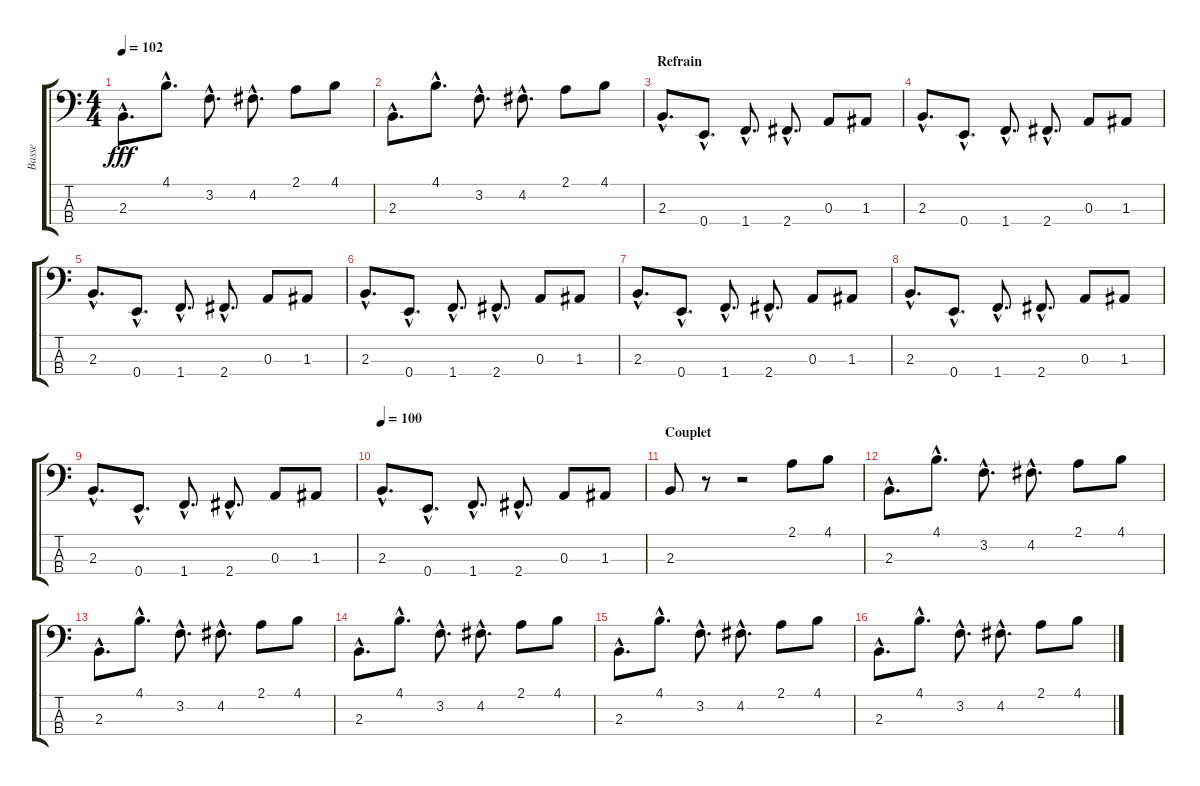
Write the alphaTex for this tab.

\track ("Basse" "Basse") {instrument electricbassfinger}
\staff {score tabs}
\tuning (G2 D2 A1 E1) {hide}
\ts (4 4)
\tempo 102
\clef f4
\ks c
2.3{hac}.8{d dy fff} 4.1{hac}.8{d} 3.2{hac}.8{d} 4.2{hac}.8{d} 2.1.8 4.1.8 |
2.3{hac}.8{d} 4.1{hac}.8{d} 3.2{hac}.8{d} 4.2{hac}.8{d} 2.1.8 4.1.8 |
\section ("" "Refrain")
2.3{hac}.8{d} 0.4{hac}.8{d} 1.4{hac}.8{d} 2.4{hac}.8{d} 0.3.8 1.3.8 |
2.3{hac}.8{d} 0.4{hac}.8{d} 1.4{hac}.8{d} 2.4{hac}.8{d} 0.3.8 1.3.8 |
2.3{hac}.8{d} 0.4{hac}.8{d} 1.4{hac}.8{d} 2.4{hac}.8{d} 0.3.8 1.3.8 |
2.3{hac}.8{d} 0.4{hac}.8{d} 1.4{hac}.8{d} 2.4{hac}.8{d} 0.3.8 1.3.8 |
2.3{hac}.8{d} 0.4{hac}.8{d} 1.4{hac}.8{d} 2.4{hac}.8{d} 0.3.8 1.3.8 |
2.3{hac}.8{d} 0.4{hac}.8{d} 1.4{hac}.8{d} 2.4{hac}.8{d} 0.3.8 1.3.8 |
2.3{hac}.8{d} 0.4{hac}.8{d} 1.4{hac}.8{d} 2.4{hac}.8{d} 0.3.8 1.3.8 |
\tempo 100
2.3{hac}.8{d} 0.4{hac}.8{d} 1.4{hac}.8{d} 2.4{hac}.8{d} 0.3.8 1.3.8 |
\section ("" "Couplet")
2.3.8 r.8 r.2 2.1.8 4.1.8 |
2.3{hac}.8{d} 4.1{hac}.8{d} 3.2{hac}.8{d} 4.2{hac}.8{d} 2.1.8 4.1.8 |
2.3{hac}.8{d} 4.1{hac}.8{d} 3.2{hac}.8{d} 4.2{hac}.8{d} 2.1.8 4.1.8 |
2.3{hac}.8{d} 4.1{hac}.8{d} 3.2{hac}.8{d} 4.2{hac}.8{d} 2.1.8 4.1.8 |
2.3{hac}.8{d} 4.1{hac}.8{d} 3.2{hac}.8{d} 4.2{hac}.8{d} 2.1.8 4.1.8 |
2.3{hac}.8{d} 4.1{hac}.8{d} 3.2{hac}.8{d} 4.2{hac}.8{d} 2.1.8 4.1.8
